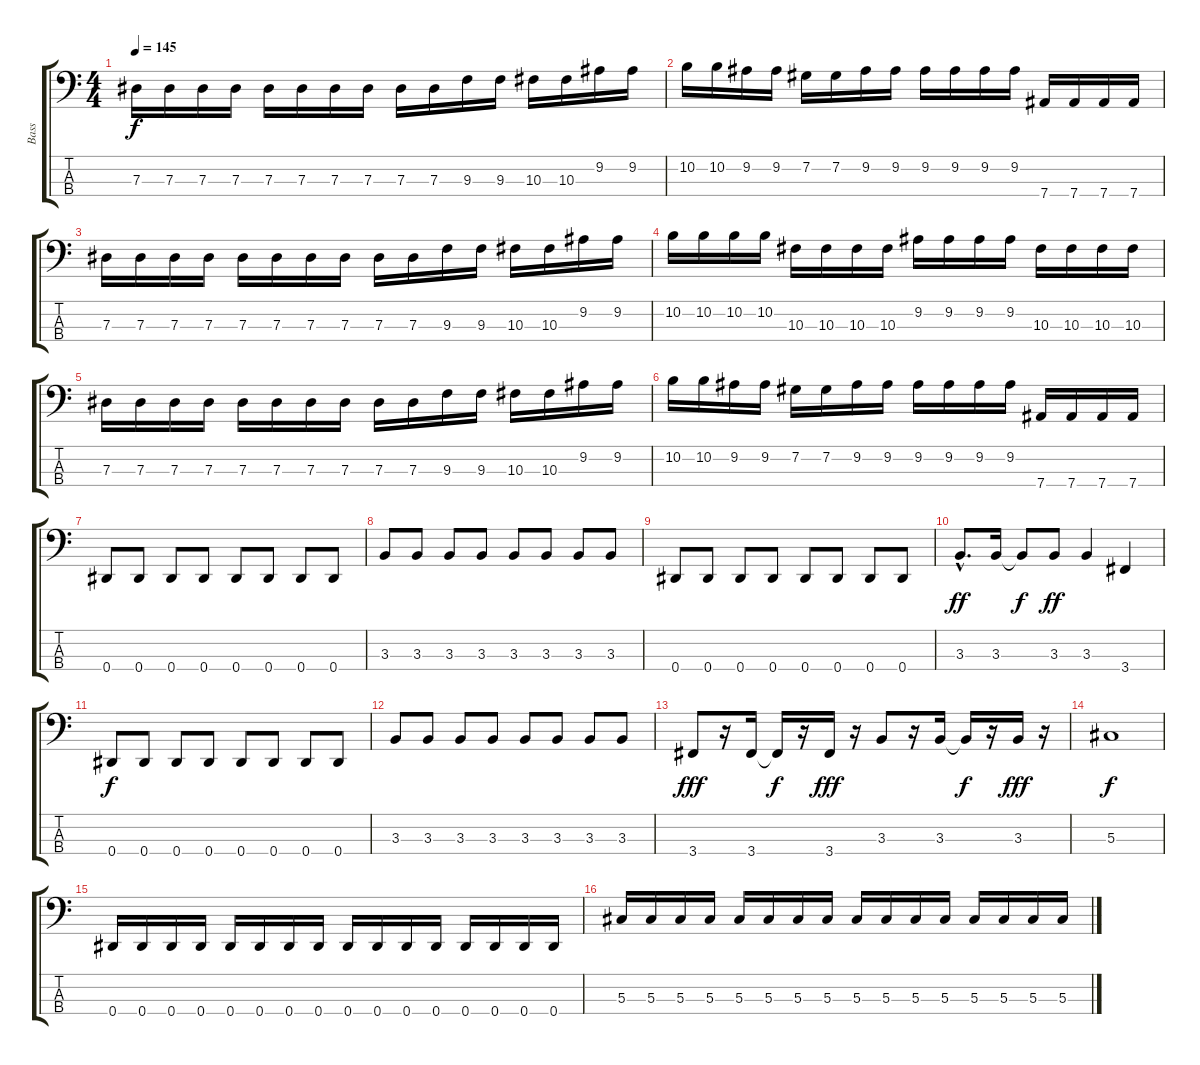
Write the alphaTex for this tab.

\track ("Bass" "Bass") {instrument electricbassfinger}
\staff {score tabs}
\tuning (Gb2 Db2 Ab1 Eb1) {hide}
\ts (4 4)
\tempo 145
\clef f4
\ks c
7.3.16{dy f} 7.3.16 7.3.16 7.3.16 7.3.16 7.3.16 7.3.16 7.3.16 7.3.16 7.3.16 9.3.16 9.3.16 10.3.16 10.3.16 9.2.16 9.2.16 |
10.2.16 10.2.16 9.2.16 9.2.16 7.2.16 7.2.16 9.2.16 9.2.16 9.2.16 9.2.16 9.2.16 9.2.16 7.4.16 7.4.16 7.4.16 7.4.16 |
7.3.16 7.3.16 7.3.16 7.3.16 7.3.16 7.3.16 7.3.16 7.3.16 7.3.16 7.3.16 9.3.16 9.3.16 10.3.16 10.3.16 9.2.16 9.2.16 |
10.2.16 10.2.16 10.2.16 10.2.16 10.3.16 10.3.16 10.3.16 10.3.16 9.2.16 9.2.16 9.2.16 9.2.16 10.3.16 10.3.16 10.3.16 10.3.16 |
7.3.16 7.3.16 7.3.16 7.3.16 7.3.16 7.3.16 7.3.16 7.3.16 7.3.16 7.3.16 9.3.16 9.3.16 10.3.16 10.3.16 9.2.16 9.2.16 |
10.2.16 10.2.16 9.2.16 9.2.16 7.2.16 7.2.16 9.2.16 9.2.16 9.2.16 9.2.16 9.2.16 9.2.16 7.4.16 7.4.16 7.4.16 7.4.16 |
0.4.8 0.4.8 0.4.8 0.4.8 0.4.8 0.4.8 0.4.8 0.4.8 |
3.3.8 3.3.8 3.3.8 3.3.8 3.3.8 3.3.8 3.3.8 3.3.8 |
0.4.8 0.4.8 0.4.8 0.4.8 0.4.8 0.4.8 0.4.8 0.4.8 |
3.3{hac}.8{d dy ff} 3.3.16 3.3{t}.8{dy f} 3.3.8{dy ff} 3.3.4 3.4.4 |
0.4.8{dy f} 0.4.8 0.4.8 0.4.8 0.4.8 0.4.8 0.4.8 0.4.8 |
3.3.8 3.3.8 3.3.8 3.3.8 3.3.8 3.3.8 3.3.8 3.3.8 |
3.4.8{dy fff} r.16 3.4.16 3.4{t}.16{dy f} r.16 3.4.16{dy fff} r.16 3.3.8 r.16 3.3.16 3.3{t}.16{dy f} r.16 3.3.16{dy fff} r.16 |
5.3.1{dy f} |
0.4.16 0.4.16 0.4.16 0.4.16 0.4.16 0.4.16 0.4.16 0.4.16 0.4.16 0.4.16 0.4.16 0.4.16 0.4.16 0.4.16 0.4.16 0.4.16 |
5.3.16 5.3.16 5.3.16 5.3.16 5.3.16 5.3.16 5.3.16 5.3.16 5.3.16 5.3.16 5.3.16 5.3.16 5.3.16 5.3.16 5.3.16 5.3.16
